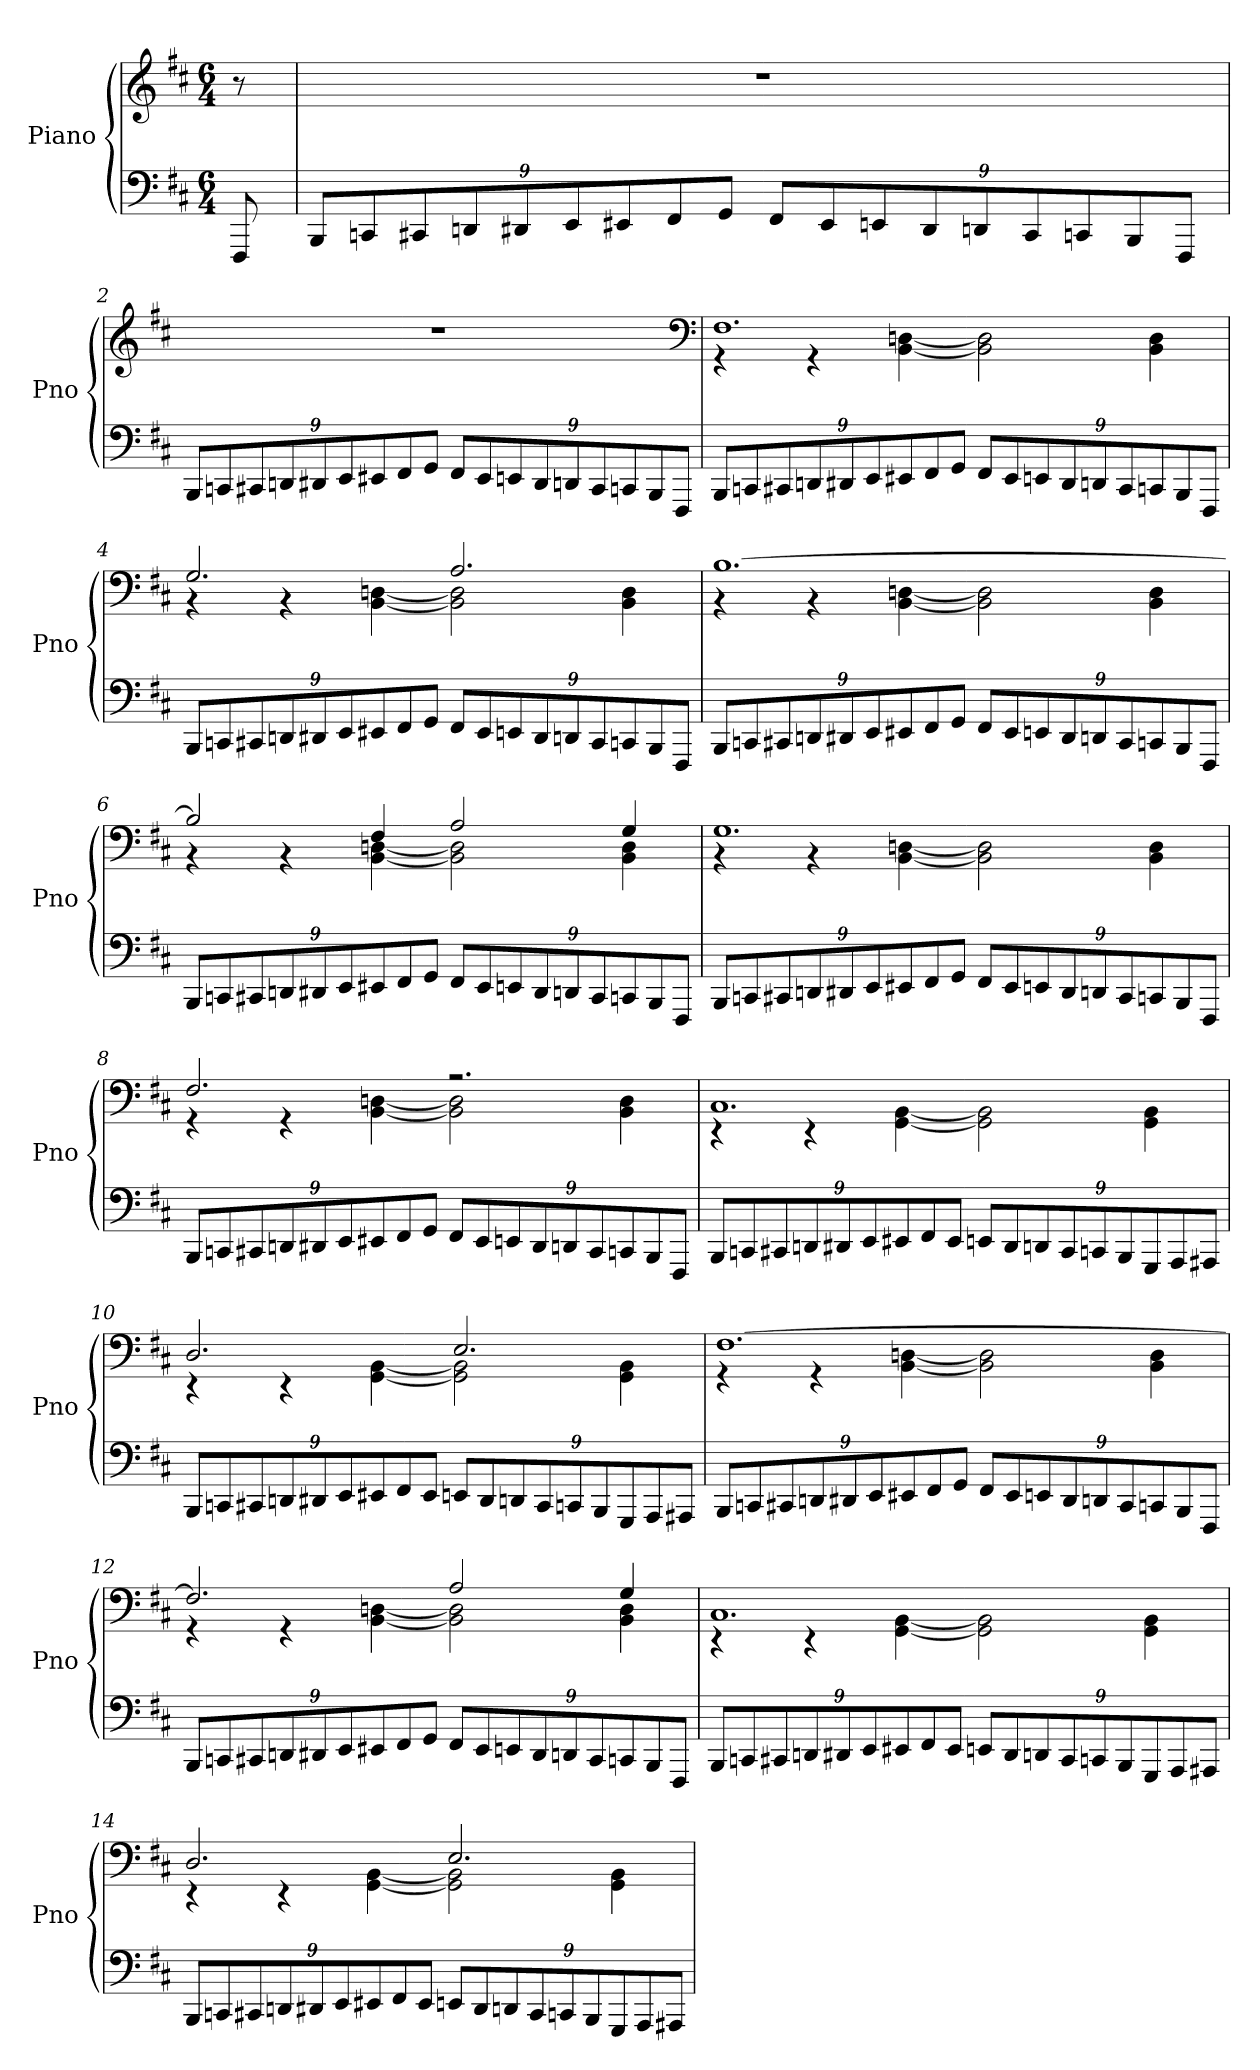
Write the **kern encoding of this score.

**kern	**kern
*part1	*part1
*staff2	*staff1
*I"Piano	*
*I'Pno	*
*clefF4	*clefG2
*k[f#c#]	*k[f#c#]
*M6/4	*M6/4
*MM144	*MM144
=	=
8FFF#/	8r
=1	=1
12BBB/L	1.r
12CCn/	.
12CC#X/	.
12DDn/	.
12DD#X/	.
12EE/	.
12EE#X/	.
12FF#/	.
12GG/J	.
12FF#/L	.
12EE#/	.
12EEn/	.
12DD#/	.
12DDn/	.
12CC#/	.
12CCn/	.
12BBB/	.
12FFF#/J	.
=2	=2
12BBB/L	1.r
12CCn/	.
12CC#X/	.
12DDn/	.
12DD#X/	.
12EE/	.
12EE#X/	.
12FF#/	.
12GG/J	.
12FF#/L	.
12EE#/	.
12EEn/	.
12DD#/	.
12DDn/	.
12CC#/	.
12CCn/	.
12BBB/	.
12FFF#/J	.
*	*clefF4
=3	=3
*	*^
12BBB/L	1.F#	4r
12CCn/	.	.
12CC#X/	.	.
12DDn/	.	4r
12DD#X/	.	.
12EE/	.	.
12EE#X/	.	[4BB\ [4Dn\
12FF#/	.	.
12GG/J	.	.
12FF#/L	.	2BB]\ 2D]\
12EE#/	.	.
12EEn/	.	.
12DD#/	.	.
12DDn/	.	.
12CC#/	.	.
12CCn/	.	4BB\ 4D\
12BBB/	.	.
12FFF#/J	.	.
=4	=4	=4
12BBB/L	2.G/	4r
12CCn/	.	.
12CC#X/	.	.
12DDn/	.	4r
12DD#X/	.	.
12EE/	.	.
12EE#X/	.	[4BB\ [4Dn\
12FF#/	.	.
12GG/J	.	.
12FF#/L	2.A/	2BB]\ 2D]\
12EE#/	.	.
12EEn/	.	.
12DD#/	.	.
12DDn/	.	.
12CC#/	.	.
12CCn/	.	4BB\ 4D\
12BBB/	.	.
12FFF#/J	.	.
=5	=5	=5
12BBB/L	[1.B	4r
12CCn/	.	.
12CC#X/	.	.
12DDn/	.	4r
12DD#X/	.	.
12EE/	.	.
12EE#X/	.	[4BB\ [4Dn\
12FF#/	.	.
12GG/J	.	.
12FF#/L	.	2BB]\ 2D]\
12EE#/	.	.
12EEn/	.	.
12DD#/	.	.
12DDn/	.	.
12CC#/	.	.
12CCn/	.	4BB\ 4D\
12BBB/	.	.
12FFF#/J	.	.
=6	=6	=6
12BBB/L	2B/]	4r
12CCn/	.	.
12CC#X/	.	.
12DDn/	.	4r
12DD#X/	.	.
12EE/	.	.
12EE#X/	4F#/	[4BB\ [4Dn\
12FF#/	.	.
12GG/J	.	.
12FF#/L	2A/	2BB]\ 2D]\
12EE#/	.	.
12EEn/	.	.
12DD#/	.	.
12DDn/	.	.
12CC#/	.	.
12CCn/	4G/	4BB\ 4D\
12BBB/	.	.
12FFF#/J	.	.
=7	=7	=7
12BBB/L	1.G	4r
12CCn/	.	.
12CC#X/	.	.
12DDn/	.	4r
12DD#X/	.	.
12EE/	.	.
12EE#X/	.	[4BB\ [4Dn\
12FF#/	.	.
12GG/J	.	.
12FF#/L	.	2BB]\ 2D]\
12EE#/	.	.
12EEn/	.	.
12DD#/	.	.
12DDn/	.	.
12CC#/	.	.
12CCn/	.	4BB\ 4D\
12BBB/	.	.
12FFF#/J	.	.
=8	=8	=8
12BBB/L	2.F#/	4r
12CCn/	.	.
12CC#X/	.	.
12DDn/	.	4r
12DD#X/	.	.
12EE/	.	.
12EE#X/	.	[4BB\ [4Dn\
12FF#/	.	.
12GG/J	.	.
12FF#/L	2.r	2BB]\ 2D]\
12EE#/	.	.
12EEn/	.	.
12DD#/	.	.
12DDn/	.	.
12CC#/	.	.
12CCn/	.	4BB\ 4D\
12BBB/	.	.
12FFF#/J	.	.
=9	=9	=9
12BBB/L	1.C#	4r
12CCn/	.	.
12CC#X/	.	.
12DDn/	.	4r
12DD#X/	.	.
12EE/	.	.
12EE#X/	.	[4GG\ [4BB\
12FF#/	.	.
12EE#/J	.	.
12EEn/L	.	2GG]\ 2BB]\
12DD#/	.	.
12DDn/	.	.
12CC#/	.	.
12CCn/	.	.
12BBB/	.	.
12GGG/	.	4GG\ 4BB\
12AAA/	.	.
12AAA#X/J	.	.
=10	=10	=10
12BBB/L	2.D/	4r
12CCn/	.	.
12CC#X/	.	.
12DDn/	.	4r
12DD#X/	.	.
12EE/	.	.
12EE#X/	.	[4GG\ [4BB\
12FF#/	.	.
12EE#/J	.	.
12EEn/L	2.E/	2GG]\ 2BB]\
12DD#/	.	.
12DDn/	.	.
12CC#/	.	.
12CCn/	.	.
12BBB/	.	.
12GGG/	.	4GG\ 4BB\
12AAA/	.	.
12AAA#X/J	.	.
=11	=11	=11
12BBB/L	[1.F#	4r
12CCn/	.	.
12CC#X/	.	.
12DDn/	.	4r
12DD#X/	.	.
12EE/	.	.
12EE#X/	.	[4BB\ [4Dn\
12FF#/	.	.
12GG/J	.	.
12FF#/L	.	2BB]\ 2D]\
12EE#/	.	.
12EEn/	.	.
12DD#/	.	.
12DDn/	.	.
12CC#/	.	.
12CCn/	.	4BB\ 4D\
12BBB/	.	.
12FFF#/J	.	.
=12	=12	=12
12BBB/L	2.F#/]	4r
12CCn/	.	.
12CC#X/	.	.
12DDn/	.	4r
12DD#X/	.	.
12EE/	.	.
12EE#X/	.	[4BB\ [4Dn\
12FF#/	.	.
12GG/J	.	.
12FF#/L	2A/	2BB]\ 2D]\
12EE#/	.	.
12EEn/	.	.
12DD#/	.	.
12DDn/	.	.
12CC#/	.	.
12CCn/	4G/	4BB\ 4D\
12BBB/	.	.
12FFF#/J	.	.
=13	=13	=13
12BBB/L	1.C#	4r
12CCn/	.	.
12CC#X/	.	.
12DDn/	.	4r
12DD#X/	.	.
12EE/	.	.
12EE#X/	.	[4GG\ [4BB\
12FF#/	.	.
12EE#/J	.	.
12EEn/L	.	2GG]\ 2BB]\
12DD#/	.	.
12DDn/	.	.
12CC#/	.	.
12CCn/	.	.
12BBB/	.	.
12GGG/	.	4GG\ 4BB\
12AAA/	.	.
12AAA#X/J	.	.
=14	=14	=14
12BBB/L	2.D/	4r
12CCn/	.	.
12CC#X/	.	.
12DDn/	.	4r
12DD#X/	.	.
12EE/	.	.
12EE#X/	.	[4GG\ [4BB\
12FF#/	.	.
12EE#/J	.	.
12EEn/L	2.E/	2GG]\ 2BB]\
12DD#/	.	.
12DDn/	.	.
12CC#/	.	.
12CCn/	.	.
12BBB/	.	.
12GGG/	.	4GG\ 4BB\
12AAA/	.	.
12AAA#X/J	.	.
*	*v	*v
=	=
*-	*-
